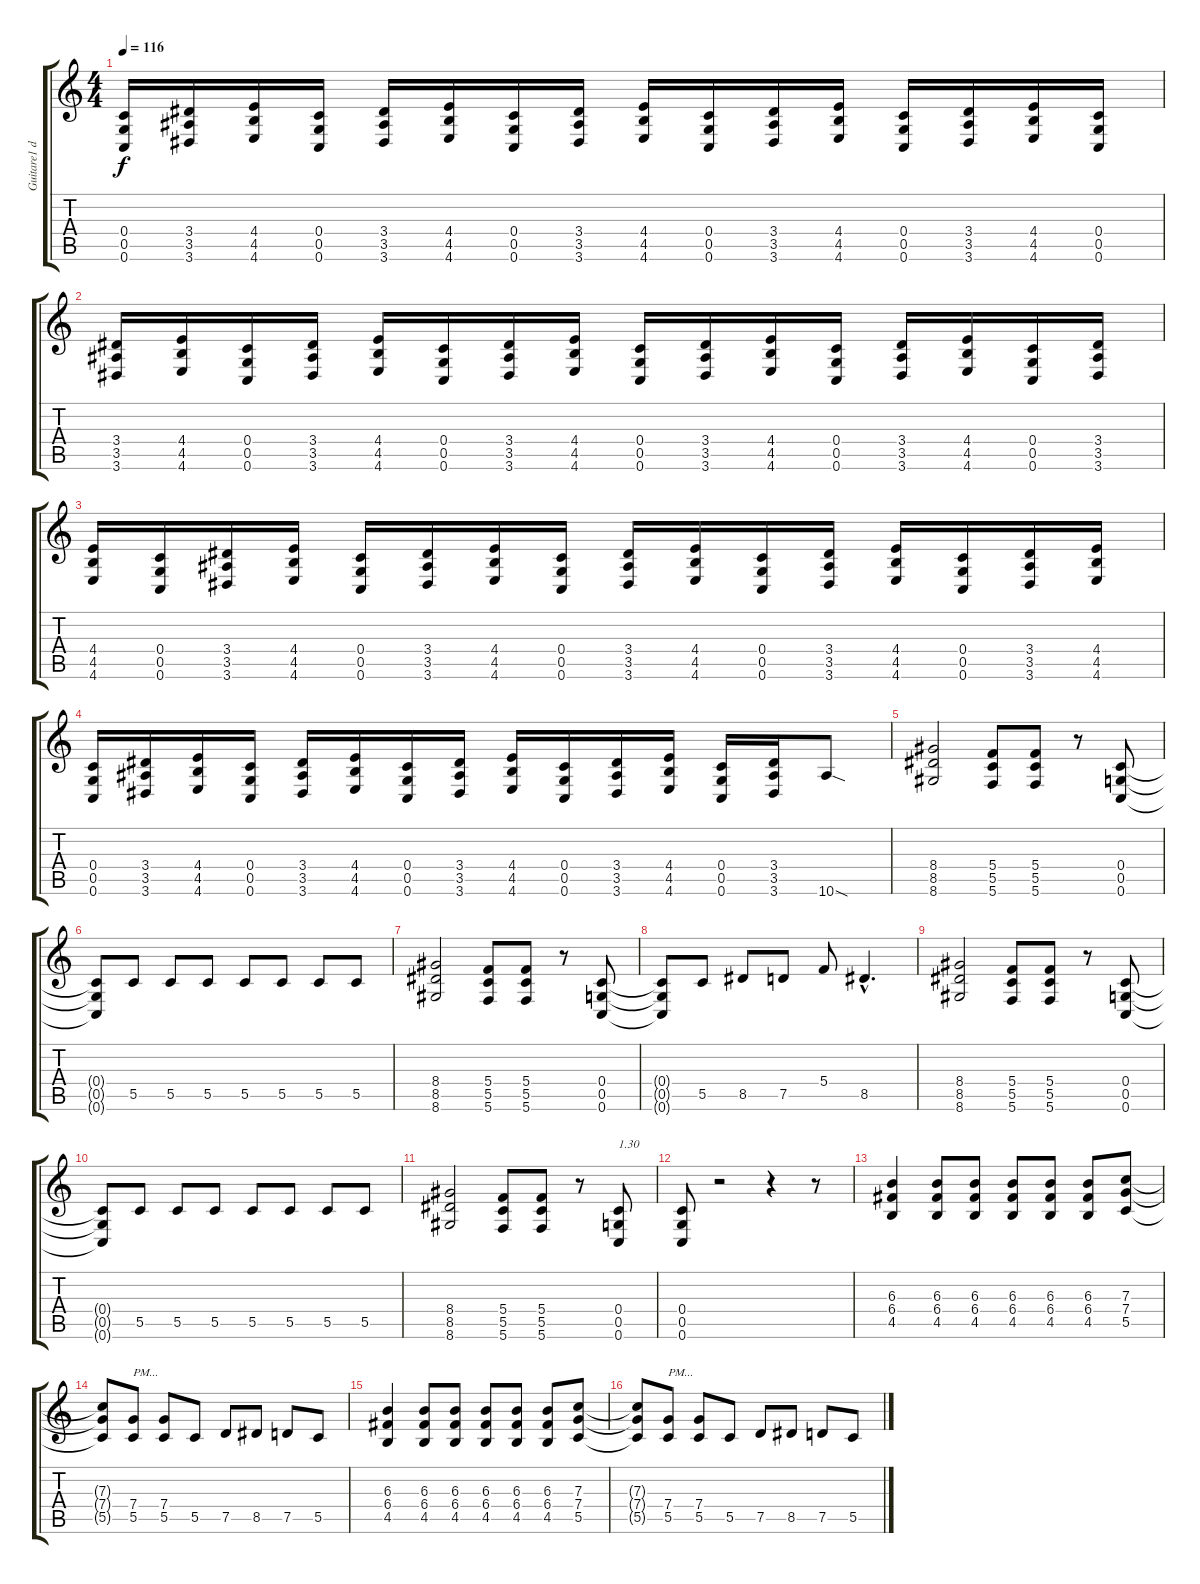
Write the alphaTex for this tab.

\track ("Guitare1 dr-C" "Guitare1 d") {instrument distortionguitar}
\staff {score tabs}
\tuning (D4 A3 F3 C3 G2 C2) {hide}
\ts (4 4)
\tempo 116
\clef g2
\ks c
(0.4 0.5 0.6).16{dy f} (3.4 3.5 3.6).16 (4.4 4.5 4.6).16 (0.4 0.5 0.6).16 (3.4 3.5 3.6).16 (4.4 4.5 4.6).16 (0.4 0.5 0.6).16 (3.4 3.5 3.6).16 (4.4 4.5 4.6).16 (0.4 0.5 0.6).16 (3.4 3.5 3.6).16 (4.4 4.5 4.6).16 (0.4 0.5 0.6).16 (3.4 3.5 3.6).16 (4.4 4.5 4.6).16 (0.4 0.5 0.6).16 |
(3.4 3.5 3.6).16 (4.4 4.5 4.6).16 (0.4 0.5 0.6).16 (3.4 3.5 3.6).16 (4.4 4.5 4.6).16 (0.4 0.5 0.6).16 (3.4 3.5 3.6).16 (4.4 4.5 4.6).16 (0.4 0.5 0.6).16 (3.4 3.5 3.6).16 (4.4 4.5 4.6).16 (0.4 0.5 0.6).16 (3.4 3.5 3.6).16 (4.4 4.5 4.6).16 (0.4 0.5 0.6).16 (3.4 3.5 3.6).16 |
(4.4 4.5 4.6).16 (0.4 0.5 0.6).16 (3.4 3.5 3.6).16 (4.4 4.5 4.6).16 (0.4 0.5 0.6).16 (3.4 3.5 3.6).16 (4.4 4.5 4.6).16 (0.4 0.5 0.6).16 (3.4 3.5 3.6).16 (4.4 4.5 4.6).16 (0.4 0.5 0.6).16 (3.4 3.5 3.6).16 (4.4 4.5 4.6).16 (0.4 0.5 0.6).16 (3.4 3.5 3.6).16 (4.4 4.5 4.6).16 |
(0.4 0.5 0.6).16 (3.4 3.5 3.6).16 (4.4 4.5 4.6).16 (0.4 0.5 0.6).16 (3.4 3.5 3.6).16 (4.4 4.5 4.6).16 (0.4 0.5 0.6).16 (3.4 3.5 3.6).16 (4.4 4.5 4.6).16 (0.4 0.5 0.6).16 (3.4 3.5 3.6).16 (4.4 4.5 4.6).16 (0.4 0.5 0.6).16 (3.4 3.5 3.6).16 10.6{sod}.8 |
(8.4 8.5 8.6).2 (5.4 5.5 5.6).8 (5.4 5.5 5.6).8 r.8 (0.4 0.5 0.6).8 |
(0.4{t} 0.5{t} 0.6{t}).8 5.5.8 5.5.8 5.5.8 5.5.8 5.5.8 5.5.8 5.5.8 |
(8.4 8.5 8.6).2 (5.4 5.5 5.6).8 (5.4 5.5 5.6).8 r.8 (0.4 0.5 0.6).8 |
(0.4{t} 0.5{t} 0.6{t}).8 5.5.8 8.5.8 7.5.8 5.4.8 8.5{hac}.4{d} |
(8.4 8.5 8.6).2 (5.4 5.5 5.6).8 (5.4 5.5 5.6).8 r.8 (0.4 0.5 0.6).8 |
(0.4{t} 0.5{t} 0.6{t}).8 5.5.8 5.5.8 5.5.8 5.5.8 5.5.8 5.5.8 5.5.8 |
(8.4 8.5 8.6).2 (5.4 5.5 5.6).8 (5.4 5.5 5.6).8 r.8 (0.4 0.5 0.6).8{txt "1.30"} |
(0.4 0.5 0.6).8 r.2 r.4 r.8 |
(6.3 6.4 4.5).4 (6.3 6.4 4.5).8 (6.3 6.4 4.5).8 (6.3 6.4 4.5).8 (6.3 6.4 4.5).8 (6.3 6.4 4.5).8 (7.3 7.4 5.5).8 |
(7.3{t} 7.4{t} 5.5{t}).8 (7.4 5.5).8{txt "PM..."} (7.4 5.5).8 5.5.8 7.5.8 8.5.8 7.5.8 5.5.8 |
(6.3 6.4 4.5).4 (6.3 6.4 4.5).8 (6.3 6.4 4.5).8 (6.3 6.4 4.5).8 (6.3 6.4 4.5).8 (6.3 6.4 4.5).8 (7.3 7.4 5.5).8 |
(7.3{t} 7.4{t} 5.5{t}).8 (7.4 5.5).8{txt "PM..."} (7.4 5.5).8 5.5.8 7.5.8 8.5.8 7.5.8 5.5.8
